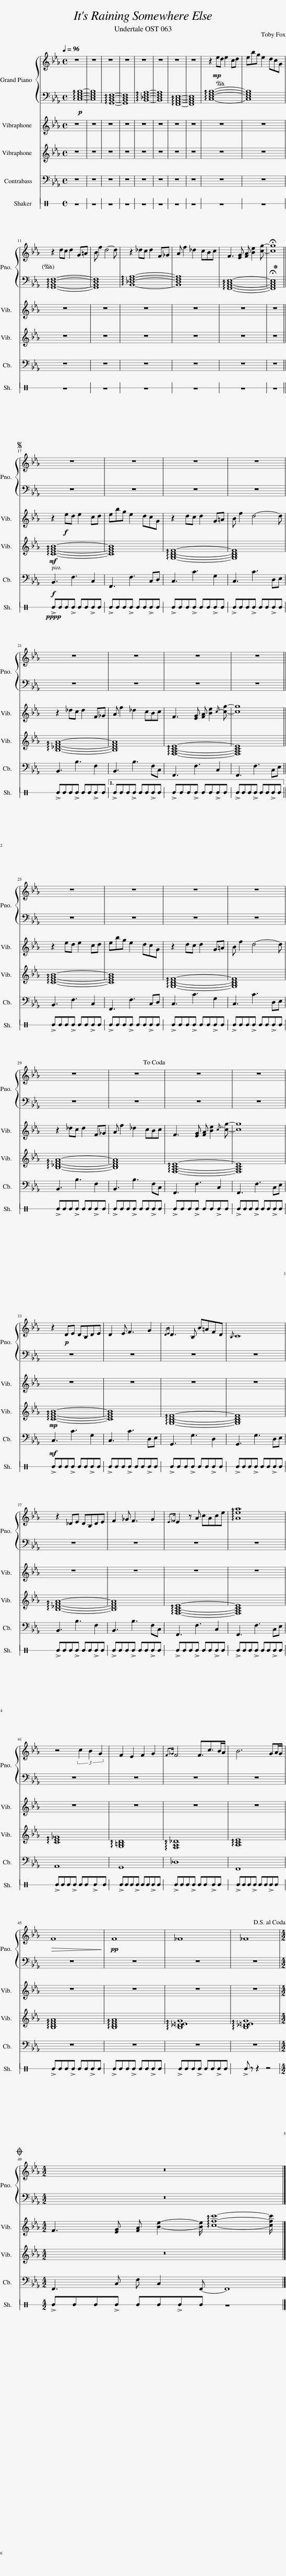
X:1
%%score { 1 | 2 } 3 4 5 6
L:1/8
Q:1/4=96
M:4/4
I:linebreak $
K:Eb
V:1 treble
V:2 bass
V:3 treble
V:4 treble
V:5 bass transpose=-12
V:6 perc stafflines=1
K:none
V:1
 z8 | z8 | z8 | z8 | z8 | %5
 z8 | z8 | z8 | z2!mp!!ped! ed e2 cd | ebg e2 dcG |$ %10
 z2 dc d2 G=A | B f2 d4- d | z2 _dc d2 F_G | A f2 _d2 cBc | F3 [EG] [FA] [Be]2 [cg]- | %15
 !fermata![cg]8!ped-up! ||$S z8 | z8 | z8 | z8 |$ %20
 z8 |1 z8 | z8 | z8 ||$ z8 | %25
 z8 | z8 | z8 |$ z8 | z8!dacoda! | %30
 z8 | z8 |$ z2!p! DE DB,DE | D2 E F3 G2 |{/DE} D3 B, B=AFD | %35
{/B,} C8 |$ z2 _DE DB,DE | F2 _G F3 G2 |{/E_F} E2 z A cAce | !arpeggio![Aea]8 |$ %40
 z4 (3c2 B2 G2 | F2 E2 F2 G2 |{/F_G} F4 F3/2c>BA/ | B6 GA/G/ |$!>(! F8!>)! | %45
!pp! F8 | _F8 | _F8!D.S.! |$[M:4/2]O z16 |] %49
V:2
!p! !arpeggio![C,E,G,B,]8- | [C,E,G,B,]8 | !arpeggio![G,,B,,D,F,]8- | [G,,B,,D,F,]8 | !arpeggio![B,,_D,F,A,]8- | %5
 [B,,D,F,A,]8 | !arpeggio![F,,A,,C,E,]8- | [F,,A,,C,E,]8 | !arpeggio![C,E,G,B,]8- | [C,E,G,B,]8 |$ %10
 !arpeggio![G,,B,,D,F,]8- | [G,,B,,D,F,]8 | !arpeggio![B,,_D,F,A,]8- | [B,,D,F,A,]8 | !arpeggio![F,,A,,C,E,]8- | %15
 !fermata![F,,A,,C,E,]8 ||$ z8 | z8 | z8 | z8 |$ %20
 z8 |1 z8 | z8 | z8 ||$ z8 | %25
 z8 | z8 | z8 |$ z8 | z8 | %30
 z8 | z8 |$ z8 | z8 | z8 | %35
 z8 |$ z8 | z8 | z8 | z8 |$ %40
 z8 | z8 | z8 | z8 |$ z8 | %45
 z8 | z8 | z8 |$[M:4/2] z16 |] %49
V:3
 z8 | z8 | z8 | z8 | z8 | %5
 z8 | z8 | z8 | z8 | z8 |$ %10
 z8 | z8 | z8 | z8 | z8 | %15
 z8 ||$ z2!f! ed e2 cd | ebg e2 dcG | z2 dc d2 G=A | B f2 d4- d |$ %20
 z2 _dc d2 F_G |1 A f2 _d2 cBc | F3 [EG] [FA] [Be]2{/c-} [cg]- | [cg]8 ||$ z2 ed e2 cd | %25
 ebg e2 dcG | z2 dc d2 G=A | B f2 d4- d |$ z2 _dc d2 F_G | A f2 _d2 cBc | %30
 F3 [EG] [FA] [Be]2{/c-} [cg]- | [cg]8 |$ z8 | z8 | z8 | %35
 z8 |$ z8 | z8 | z8 | z8 |$ %40
 z8 | z8 | z8 | z8 |$ z8 | %45
 z8 | z8 | z8 |$[M:4/2] F3 [EG] [FA] [Be]2- [Be]/ !arpeggio![cfc']8- [cfc']/ |] %49
V:4
 z8 | z8 | z8 | z8 | z8 | %5
 z8 | z8 | z8 | z8 | z8 |$ %10
 z8 | z8 | z8 | z8 | z8 | %15
 z8 ||$!mf! !arpeggio![CEGB]8- | [CEGB]8 | !arpeggio![G,B,DF]8- | [G,B,DF]8 |$ %20
 !arpeggio![B,_DFA]8- |1 [B,DFA]8 | !arpeggio![F,A,CE]8- | [F,A,CE]8 ||$ !arpeggio![CEGB]8- | %25
 [CEGB]8 | !arpeggio![G,B,DF]8- | [G,B,DF]8 |$ !arpeggio![B,_DFA]8- | [B,DFA]8 | %30
 !arpeggio![F,A,CE]8- | [F,A,CE]8 |$!mp! !arpeggio![CEGB]8- | [CEGB]8 | !arpeggio![G,B,DF]8- | %35
 [G,B,DF]8 |$ !arpeggio![B,_DFA]8- | [B,DFA]8 | !arpeggio![F,A,CE]8- | [F,A,CE]8 |$ %40
 !arpeggio![CE_G]8 | !arpeggio![G,=B,D]8 | !arpeggio![F,A,_D]8 | !arpeggio![A,CE]8 |$ !arpeggio![B,DFA]8 | %45
 !arpeggio![B,DFA]8 | !arpeggio![B,_D=EG]8 | !arpeggio![B,_D=EG]8 |$[M:4/2] z16 |] %49
V:5
 z8 | z8 | z8 | z8 | z8 | %5
 z8 | z8 | z8 | z8 | z8 |$ %10
 z8 | z8 | z8 | z8 | z8 | %15
 z8 ||$!f! B,,3 F,3 C,2 | F,,3 F,3 C,D, | C,3 C3 G,2 | C,3 C3 D,E, |$ %20
 B,,3 B,3 F,2 |1 B,,3 B,3 F,C, | F,,3 F,3 C,2 | F,,3 F,3 C,E, ||$ B,,3 F,3 C,2 | %25
 F,,3 F,3 C,D, | C,3 C3 G,2 | C,3 C3 D,E, |$ B,,3 B,3 F,2 | B,,3 B,3 F,C, | %30
 F,,3 F,3 C,2 | F,,3 F,3 C,E, |$!mf! C,3 C3 G,2 | C,3 C3 D,E, | G,,3 G,3 D,2 | %35
 G,,3 G,3 D,E, |$ B,,3 B,3 F,2 | B,,3 B,3 F,C, | F,,3 F,3 C,2 | F,,3 F,3 C,E, |$ %40
 A,,8 | G,,8 | _D,8 | F,,8 |$ z8 | %45
 z8 | z8 | z8 |$[M:4/2] F,,3 C, F, C,2 F,,- F,,8 |] %49
V:6
[K:C] z8 | z8 | z8 | z8 | z8 | %5
 z8 | z8 | z8 | z8 | z8 |$ %10
 z8 | z8 | z8 | z8 | z8 | %15
 z8 ||$!pppp! !>!EEE!>!E EE!>!EE | !>!EEE!>!E EE!>!EE | !>!EEE!>!E EE!>!EE | !>!EEE!>!E EE!>!EE |$ %20
 !>!EEE!>!E EE!>!EE |1 !>!EEE!>!E EE!>!EE | !>!EEE!>!E EE!>!EE | !>!EEE!>!E EE!>!EE ||$ !>!EEE!>!E EE!>!EE | %25
 !>!EEE!>!E EE!>!EE | !>!EEE!>!E EE!>!EE | !>!EEE!>!E EE!>!EE |$ !>!EEE!>!E EE!>!EE | !>!EEE!>!E EE!>!EE | %30
 !>!EEE!>!E EE!>!EE | !>!EEE!>!E EE!>!EE |$ !>!EEE!>!E EE!>!EE | !>!EEE!>!E EE!>!EE | !>!EEE!>!E EE!>!EE | %35
 !>!EEE!>!E EE!>!EE |$ !>!EEE!>!E EE!>!EE | !>!EEE!>!E EE!>!EE | !>!EEE!>!E EE!>!EE | !>!EEE!>!E EE!>!EE |$ %40
 !>!EEE!>!E EE!>!EE | !>!EEE!>!E EE!>!EE | !>!EEE!>!E EE!>!EE | !>!EEE!>!E EE!>!EE |$ !>!EEE!>!E EE!>!EE | %45
 !>!EEE!>!E EE!>!EE | !>!EEE!>!E EE!>!EE | !>!E z z2 z4 |$[M:4/2] !>!EEE!>!E EE!>!EE z8 |] %49
